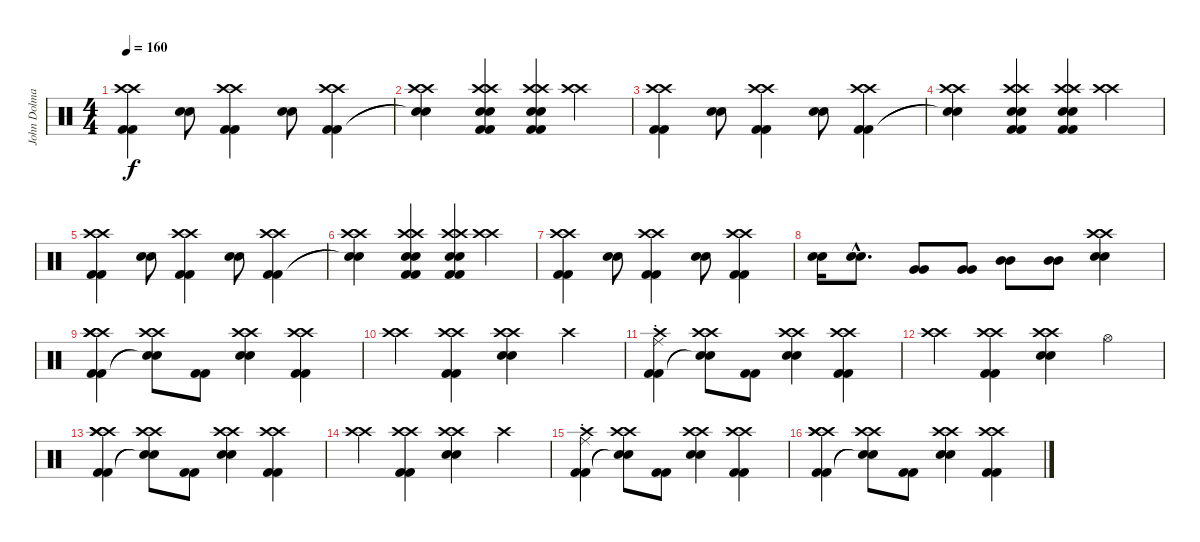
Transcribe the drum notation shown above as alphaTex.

\track ("John Dolmayan (Drums)" "John Dolma") {instrument percussion}
\staff {score}
\articulation defaults
\ts (4 4)
\tempo 160
\clef neutral
\ks c
("Kick (hit) 2" "Kick (hit) 2" "Crash high (hit)" "Crash high (hit)").4{dy f} ("Snare (hit) 2" "Snare (hit) 2").8 ("Kick (hit) 2" "Kick (hit) 2" "Crash high (hit)" "Crash high (hit)").4 ("Snare (hit) 2" "Snare (hit) 2").8 ("Kick (hit) 2" "Kick (hit) 2" "Crash high (hit)" "Crash high (hit)").4 |
("Snare (hit)"{t} "Snare (hit)"{t} "Crash high (hit)" "Crash high (hit)").4 ("Kick (hit) 2" "Kick (hit) 2" "Crash high (hit)" "Crash high (hit)" "Snare (hit) 2" "Snare (hit) 2").4 ("Kick (hit) 2" "Kick (hit) 2" "Crash high (hit)" "Crash high (hit)" "Snare (hit) 2" "Snare (hit) 2").4 ("Crash high (hit)" "Crash high (hit)").4 |
("Kick (hit) 2" "Kick (hit) 2" "Crash high (hit)" "Crash high (hit)").4 ("Snare (hit) 2" "Snare (hit) 2").8 ("Kick (hit) 2" "Kick (hit) 2" "Crash high (hit)" "Crash high (hit)").4 ("Snare (hit) 2" "Snare (hit) 2").8 ("Kick (hit) 2" "Kick (hit) 2" "Crash high (hit)" "Crash high (hit)").4 |
("Snare (hit)"{t} "Snare (hit)"{t} "Crash high (hit)" "Crash high (hit)").4 ("Kick (hit) 2" "Kick (hit) 2" "Crash high (hit)" "Crash high (hit)" "Snare (hit) 2" "Snare (hit) 2").4 ("Kick (hit) 2" "Kick (hit) 2" "Crash high (hit)" "Crash high (hit)" "Snare (hit) 2" "Snare (hit) 2").4 ("Crash high (hit)" "Crash high (hit)").4 |
("Kick (hit) 2" "Kick (hit) 2" "Crash high (hit)" "Crash high (hit)").4 ("Snare (hit) 2" "Snare (hit) 2").8 ("Kick (hit) 2" "Kick (hit) 2" "Crash high (hit)" "Crash high (hit)").4 ("Snare (hit) 2" "Snare (hit) 2").8 ("Kick (hit) 2" "Kick (hit) 2" "Crash high (hit)" "Crash high (hit)").4 |
("Snare (hit)"{t} "Snare (hit)"{t} "Crash high (hit)" "Crash high (hit)").4 ("Kick (hit) 2" "Kick (hit) 2" "Crash high (hit)" "Crash high (hit)" "Snare (hit) 2" "Snare (hit) 2").4 ("Kick (hit) 2" "Kick (hit) 2" "Crash high (hit)" "Crash high (hit)" "Snare (hit) 2" "Snare (hit) 2").4 ("Crash high (hit)" "Crash high (hit)").4 |
("Kick (hit) 2" "Kick (hit) 2" "Crash high (hit)" "Crash high (hit)").4 ("Snare (hit) 2" "Snare (hit) 2").8 ("Kick (hit) 2" "Kick (hit) 2" "Crash high (hit)" "Crash high (hit)").4 ("Snare (hit) 2" "Snare (hit) 2").8 ("Kick (hit) 2" "Kick (hit) 2" "Crash high (hit)" "Crash high (hit)").4 |
("Snare (hit) 2" "Snare (hit) 2").16 ("Snare (hit) 2"{hac} "Snare (hit) 2"{hac}).8{d} ("Very Low Tom (hit)" "Very Low Tom (hit)").8 ("Very Low Tom (hit)" "Very Low Tom (hit)").8 ("Mid Tom (hit)" "Mid Tom (hit)").8 ("Mid Tom (hit)" "Mid Tom (hit)").8 ("Snare (hit) 2" "Snare (hit) 2" "Crash high (hit)" "Crash high (hit)").4 |
("Kick (hit) 2" "Kick (hit) 2" "Crash high (hit)" "Crash high (hit)" "Crash high (hit)").4 ("Snare (hit)"{t} "Snare (hit)"{t} "Crash high (hit)" "Crash high (hit)").8 ("Kick (hit) 2" "Kick (hit) 2").8 ("Snare (hit) 2" "Snare (hit) 2" "Crash high (hit)" "Crash high (hit)").4 ("Kick (hit) 2" "Kick (hit) 2" "Crash high (hit)" "Crash high (hit)").4 |
("Crash high (hit)" "Crash high (hit)").4 ("Kick (hit) 2" "Kick (hit) 2" "Crash high (hit)" "Crash high (hit)").4 ("Snare (hit) 2" "Snare (hit) 2" "Crash high (hit)" "Crash high (hit)").4 "Crash high (hit)".4 |
("Kick (hit) 2" "Kick (hit) 2" "Crash high (hit)" "Ride (choke)").4 ("Snare (hit)"{t} "Snare (hit)"{t} "Crash high (hit)" "Crash high (hit)").8 ("Kick (hit) 2" "Kick (hit) 2").8 ("Snare (hit) 2" "Snare (hit) 2" "Crash high (hit)" "Crash high (hit)").4 ("Kick (hit) 2" "Kick (hit) 2" "Crash high (hit)" "Crash high (hit)").4 |
("Crash high (hit)" "Crash high (hit)").4 ("Kick (hit) 2" "Kick (hit) 2" "Crash high (hit)" "Crash high (hit)").4 ("Snare (hit) 2" "Snare (hit) 2" "Crash high (hit)" "Crash high (hit)").4 "Hi-Hat (open)".4 |
("Kick (hit) 2" "Kick (hit) 2" "Crash high (hit)" "Crash high (hit)" "Crash high (hit)").4 ("Snare (hit)"{t} "Snare (hit)"{t} "Crash high (hit)" "Crash high (hit)").8 ("Kick (hit) 2" "Kick (hit) 2").8 ("Snare (hit) 2" "Snare (hit) 2" "Crash high (hit)" "Crash high (hit)").4 ("Kick (hit) 2" "Kick (hit) 2" "Crash high (hit)" "Crash high (hit)").4 |
("Crash high (hit)" "Crash high (hit)").4 ("Kick (hit) 2" "Kick (hit) 2" "Crash high (hit)" "Crash high (hit)").4 ("Snare (hit) 2" "Snare (hit) 2" "Crash high (hit)" "Crash high (hit)").4 "Crash high (hit)".4 |
("Kick (hit) 2" "Kick (hit) 2" "Crash high (hit)" "Ride (choke)").4 ("Snare (hit)"{t} "Snare (hit)"{t} "Crash high (hit)" "Crash high (hit)").8 ("Kick (hit) 2" "Kick (hit) 2").8 ("Snare (hit) 2" "Snare (hit) 2" "Crash high (hit)" "Crash high (hit)").4 ("Kick (hit) 2" "Kick (hit) 2" "Crash high (hit)" "Crash high (hit)").4 |
("Kick (hit) 2" "Kick (hit) 2" "Crash high (hit)" "Crash high (hit)" "Crash high (hit)").4 ("Snare (hit)"{t} "Snare (hit)"{t} "Crash high (hit)" "Crash high (hit)").8 ("Kick (hit) 2" "Kick (hit) 2").8 ("Snare (hit) 2" "Snare (hit) 2" "Crash high (hit)" "Crash high (hit)").4 ("Kick (hit) 2" "Kick (hit) 2" "Crash high (hit)" "Crash high (hit)").4
